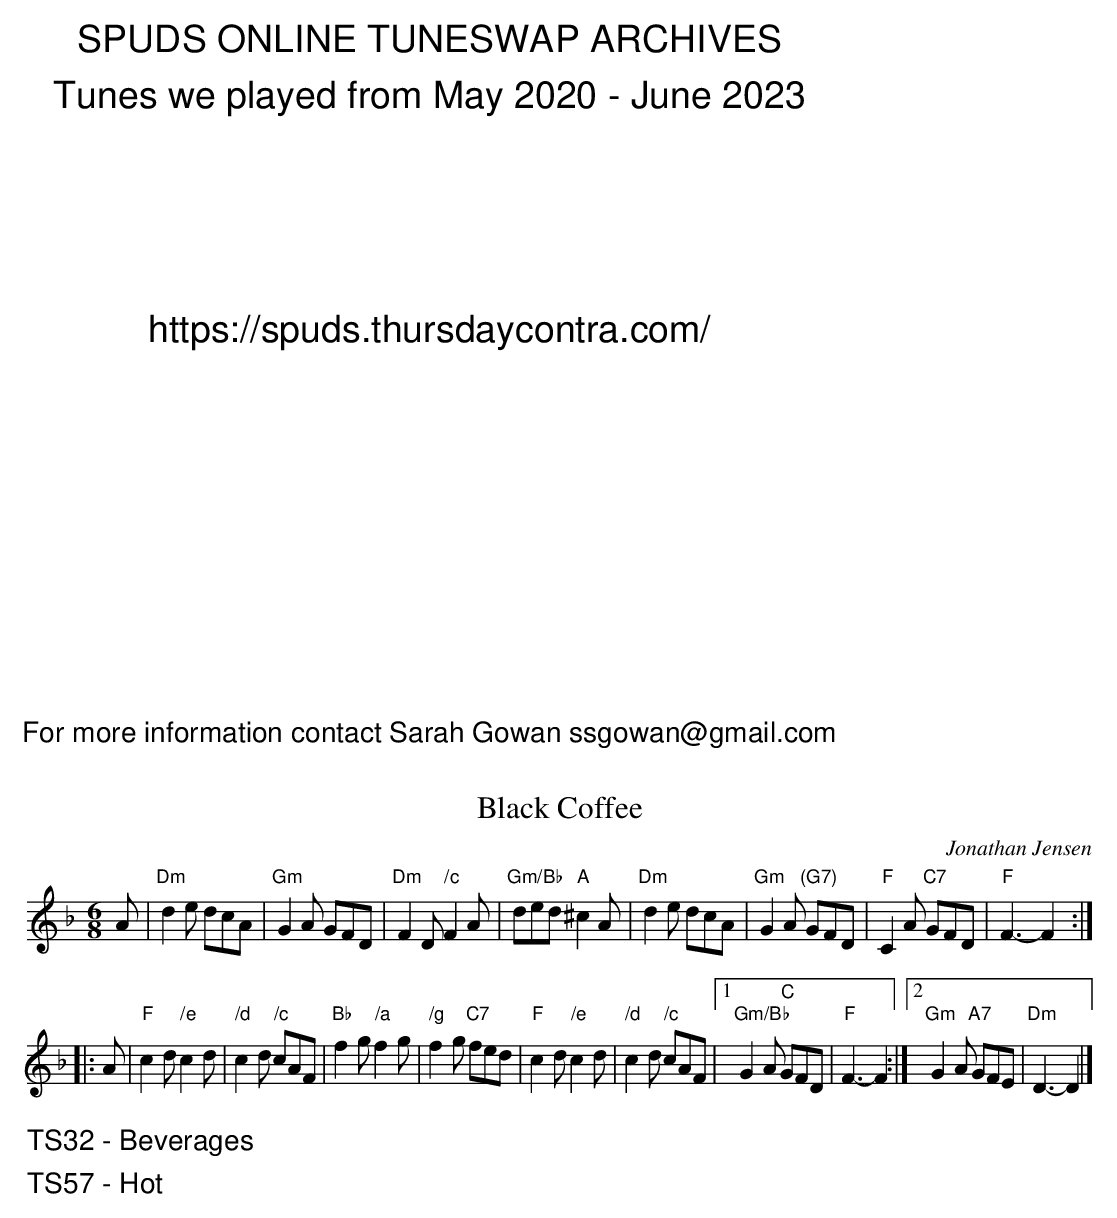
X:1
T: Black Coffee
C: Jonathan Jensen
M: 6/8
L: 1/8
K: Dm
A |\
"Dm"d2e dcA | "Gm"G2A GFD | "Dm"F2D "/c"F2A | "Gm/Bb"ded "A"^c2A | \
"Dm"d2e dcA | "Gm"G2A "(G7)"GFD | "F"C2A "C7"GFD | "F"F3- F2 :|
|: A | "F"c2d "/e"c2d | "/d"c2d "/c"cAF | "Bb"f2g "/a"f2g | "/g"f2g "C7"fed | \
"F"c2d "/e"c2d | "/d"c2d "/c"cAF |1 "Gm/Bb"G2A "C"GFD | "F"F3- F2 :|2 "Gm"G2A "A7"GFE | "Dm"D3- D2 |]
